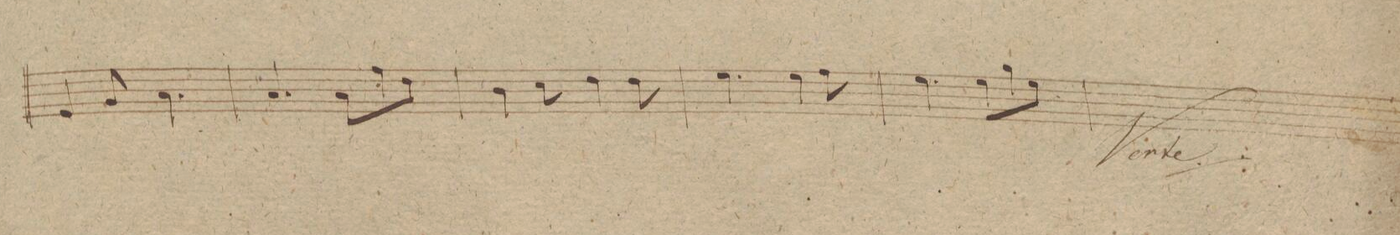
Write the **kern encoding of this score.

**kern	**dynam
*I"Violino	*
*clefG2	*
*k[]	*
*M6/8	*
4e/	.
8g/	.
4.a\	.
=62	=62
4.a/	.
8a\L	.
8ff\	.
8dd\J	.
=63	=63
4b\	.
8cc\	.
4dd\	.
8dd\	.
=64	=64
4.ee\	.
4ee\	.
8ff\	.
=65	=65
4.ee\	.
8ee\L	.
8gg\	.
8ee\J	.
=66	=66
*-	*-
